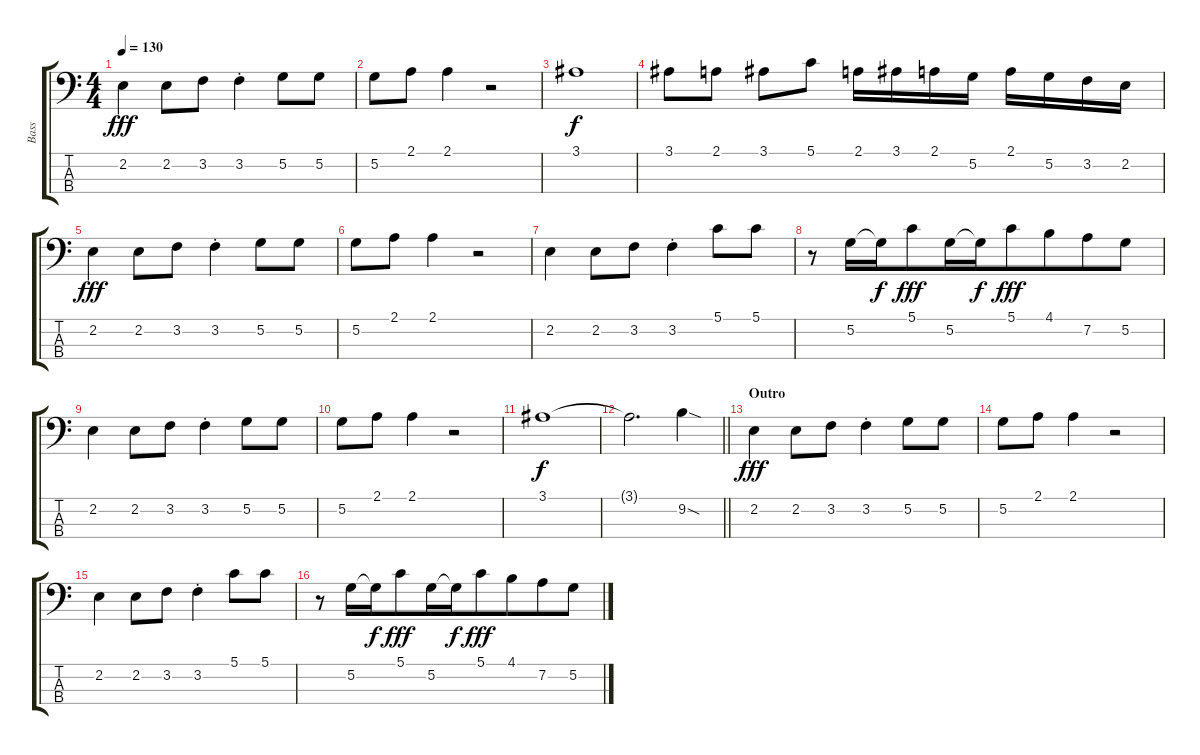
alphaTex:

\track ("Bass" "Bass") {instrument electricbassfinger}
\staff {score tabs}
\tuning (G2 D2 A1 E1) {hide}
\ts (4 4)
\tempo 130
\clef f4
\ks c
2.2.4{dy fff} 2.2.8 3.2.8{beam merge} 3.2{st}.4 5.2.8{beam merge} 5.2.8 |
5.2.8 2.1.8{beam merge} 2.1.4 r.2 |
3.1.1{dy f} |
3.1.8 2.1.8 3.1.8{beam merge} 5.1.8 2.1.16{beam merge} 3.1.16{beam merge} 2.1.16{beam merge} 5.2.16 2.1.16 5.2.16{beam merge} 3.2.16{beam merge} 2.2.16 |
2.2.4{dy fff} 2.2.8 3.2.8{beam merge} 3.2{st}.4 5.2.8{beam merge} 5.2.8 |
5.2.8 2.1.8{beam merge} 2.1.4 r.2 |
2.2.4 2.2.8 3.2.8{beam merge} 3.2{st}.4 5.1.8{beam merge} 5.1.8 |
r.8 5.2.16 5.2{t}.16{dy f beam merge} 5.1.8{dy fff beam merge} 5.2.16{beam merge} 5.2{t}.16{dy f beam merge} 5.1.8{dy fff} 4.1.8{beam merge} 7.2.8 5.2.8 |
2.2.4 2.2.8 3.2.8{beam merge} 3.2{st}.4 5.2.8{beam merge} 5.2.8 |
5.2.8 2.1.8{beam merge} 2.1.4 r.2 |
3.1.1{dy f} |
\barLineRight lightlight
3.1{t}.2{d} 9.2{sod}.4 |
\section ("" "Outro")
2.2.4{dy fff} 2.2.8 3.2.8{beam merge} 3.2{st}.4 5.2.8{beam merge} 5.2.8 |
5.2.8 2.1.8{beam merge} 2.1.4 r.2 |
2.2.4 2.2.8 3.2.8{beam merge} 3.2{st}.4 5.1.8{beam merge} 5.1.8 |
r.8 5.2.16 5.2{t}.16{dy f beam merge} 5.1.8{dy fff beam merge} 5.2.16{beam merge} 5.2{t}.16{dy f beam merge} 5.1.8{dy fff} 4.1.8{beam merge} 7.2.8 5.2.8
